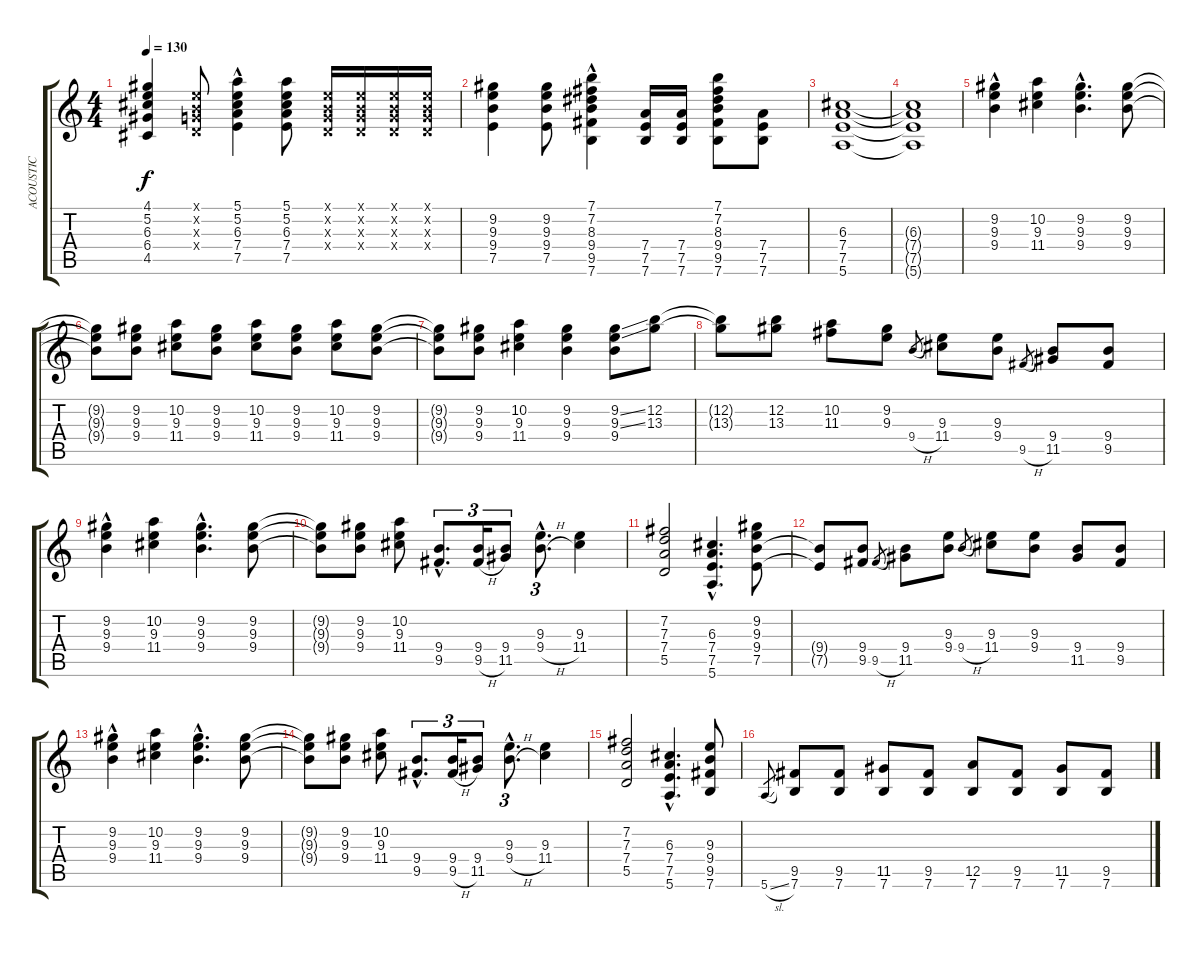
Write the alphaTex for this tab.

\track ("ACOUSTIC" "ACOUSTIC") {instrument acousticguitarsteel}
\staff {score tabs}
\tuning (E4 B3 G3 D3 A2 E2) {hide}
\ts (4 4)
\tempo 130
\clef g2
\ks c
(4.1 5.2 6.3 6.4 4.5).4{dy f} (0.1{x} 0.2{x} 0.3{x} 0.4{x}).8 (5.1{hac} 5.2 6.3 7.4 7.5).4 (5.1 5.2 6.3 7.4 7.5).8 (0.1{x} 0.2{x} 0.3{x} 0.4{x}).16 (0.1{x} 0.2{x} 0.3{x} 0.4{x}).16 (0.1{x} 0.2{x} 0.3{x} 0.4{x}).16 (0.1{x} 0.2{x} 0.3{x} 0.4{x}).16 |
(9.2 9.3 9.4 7.5).4 (9.2 9.3 9.4 7.5).8 (7.1{hac} 7.2 8.3 9.4 9.5 7.6).4 (7.4 7.5 7.6).16 (7.4 7.5 7.6).16 (7.1 7.2 8.3 9.4 9.5 7.6).8 (7.4 7.5 7.6).8 |
(6.3 7.4 7.5 5.6).1 |
(6.3{t} 7.4{t} 7.5{t} 5.6{t}).1 |
(9.2{hac} 9.3 9.4).4 (10.2 9.3 11.4).4 (9.2 9.3{hac} 9.4{hac}).4{d} (9.2 9.3 9.4).8 |
(9.2{t} 9.3{t} 9.4{t}).8 (9.2 9.3 9.4).8 (10.2 9.3 11.4).8 (9.2 9.3 9.4).8 (10.2 9.3 11.4).8 (9.2 9.3 9.4).8 (10.2 9.3 11.4).8 (9.2 9.3 9.4).8 |
(9.2{t} 9.3{t} 9.4{t}).8 (9.2 9.3 9.4).8 (10.2 9.3 11.4).4 (9.2 9.3 9.4).4 (9.2{ss} 9.3{ss} 9.4).8 (12.2 13.3).8 |
(12.2{t} 13.3{t}).8 (12.2 13.3).8 (10.2 11.3).8 (9.2 9.3).8 9.4{h}.8{gr} (9.3 11.4).8 (9.3 9.4).8 9.5{h}.8{gr} (9.4 11.5).8 (9.4 9.5).8 |
(9.2{hac} 9.3 9.4).4 (10.2 9.3 11.4).4 (9.2 9.3{hac} 9.4{hac}).4{d} (9.2 9.3 9.4).8 |
(9.2{t} 9.3{t} 9.4{t}).8 (9.2 9.3 9.4).8 (10.2 9.3 11.4).8 (9.4{hac} 9.5{hac}).8{d tu (3 2)} (9.4 9.5{h}).16{tu (3 2)} (9.4 11.5).8{tu (3 2)} (9.3{hac} 9.4{h hac}).8{d tu (3 2)} (9.3 11.4).4 |
(7.2 7.3 7.4 5.5).2 (6.3{hac} 7.4{hac} 7.5{hac} 5.6{hac}).4{d} (9.2 9.3 9.4 7.5).8 |
(9.4{t} 7.5{t}).8 (9.4 9.5).8 9.5{h}.8{gr} (9.4 11.5).8 (9.3 9.4).8 9.4{h}.8{gr} (9.3 11.4).8 (9.3 9.4).8 (9.4 11.5).8 (9.4 9.5).8 |
(9.2{hac} 9.3 9.4).4 (10.2 9.3 11.4).4 (9.2 9.3{hac} 9.4{hac}).4{d} (9.2 9.3 9.4).8 |
(9.2{t} 9.3{t} 9.4{t}).8 (9.2 9.3 9.4).8 (10.2 9.3 11.4).8 (9.4{hac} 9.5{hac}).8{d tu (3 2)} (9.4 9.5{h}).16{tu (3 2)} (9.4 11.5).8{tu (3 2)} (9.3{hac} 9.4{h hac}).8{d tu (3 2)} (9.3 11.4).4 |
(7.2 7.3 7.4 5.5).2 (6.3{hac} 7.4{hac} 7.5{hac} 5.6{hac}).4{d} (9.3 9.4 9.5 7.6).8 |
5.6{sl}.8{gr} (9.5 7.6).8 (9.5 7.6).8 (11.5 7.6).8 (9.5 7.6).8 (12.5 7.6).8 (9.5 7.6).8 (11.5 7.6).8 (9.5 7.6).8
